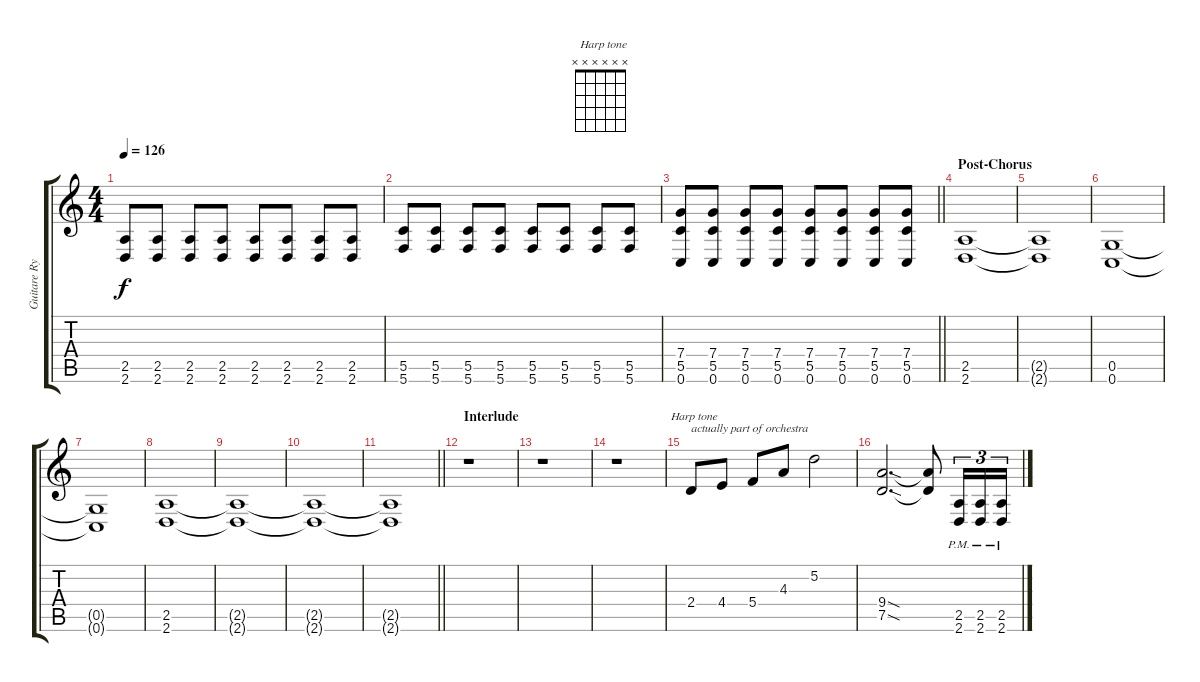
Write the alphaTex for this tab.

\track ("Guitare Rythmique" "Guitare Ry") {instrument distortionguitar}
\staff {score tabs}
\tuning (D4 A3 F3 C3 G2 C2) {hide}
\chord ("  Harp tone" x x x x x x)
\ts (4 4)
\tempo 126
\clef g2
\ks c
(2.5 2.6).8{dy f} (2.5 2.6).8 (2.5 2.6).8 (2.5 2.6).8 (2.5 2.6).8 (2.5 2.6).8 (2.5 2.6).8 (2.5 2.6).8 |
(5.5 5.6).8 (5.5 5.6).8 (5.5 5.6).8 (5.5 5.6).8 (5.5 5.6).8 (5.5 5.6).8 (5.5 5.6).8 (5.5 5.6).8 |
\barLineRight lightlight
(7.4 5.5 0.6).8 (7.4 5.5 0.6).8 (7.4 5.5 0.6).8 (7.4 5.5 0.6).8 (7.4 5.5 0.6).8 (7.4 5.5 0.6).8 (7.4 5.5 0.6).8 (7.4 5.5 0.6).8 |
\section ("" "Post-Chorus")
(2.5 2.6).1 |
(2.5{t} 2.6{t}).1 |
(0.5 0.6).1 |
(0.5{t} 0.6{t}).1 |
(2.5 2.6).1 |
(2.5{t} 2.6{t}).1 |
(2.5{t} 2.6{t}).1 |
\barLineRight lightlight
(2.5{t} 2.6{t}).1 |
\section ("" "Interlude")
r.1 |
r.1 |
r.1 |
2.4.8{ch "  Harp tone" txt "actually part of orchestra" volume 15 instrument distortionguitar} 4.4.8 5.4.8 4.3.8 5.2.2 |
(9.4{sod} 7.5{sod}).2{d volume 10} (9.4{t} 7.5{t}).8 (2.5{pm} 2.6{pm}).16{tu (3 2)} (2.5{pm} 2.6{pm}).16{tu (3 2)} (2.5{pm} 2.6{pm}).16{tu (3 2)}
